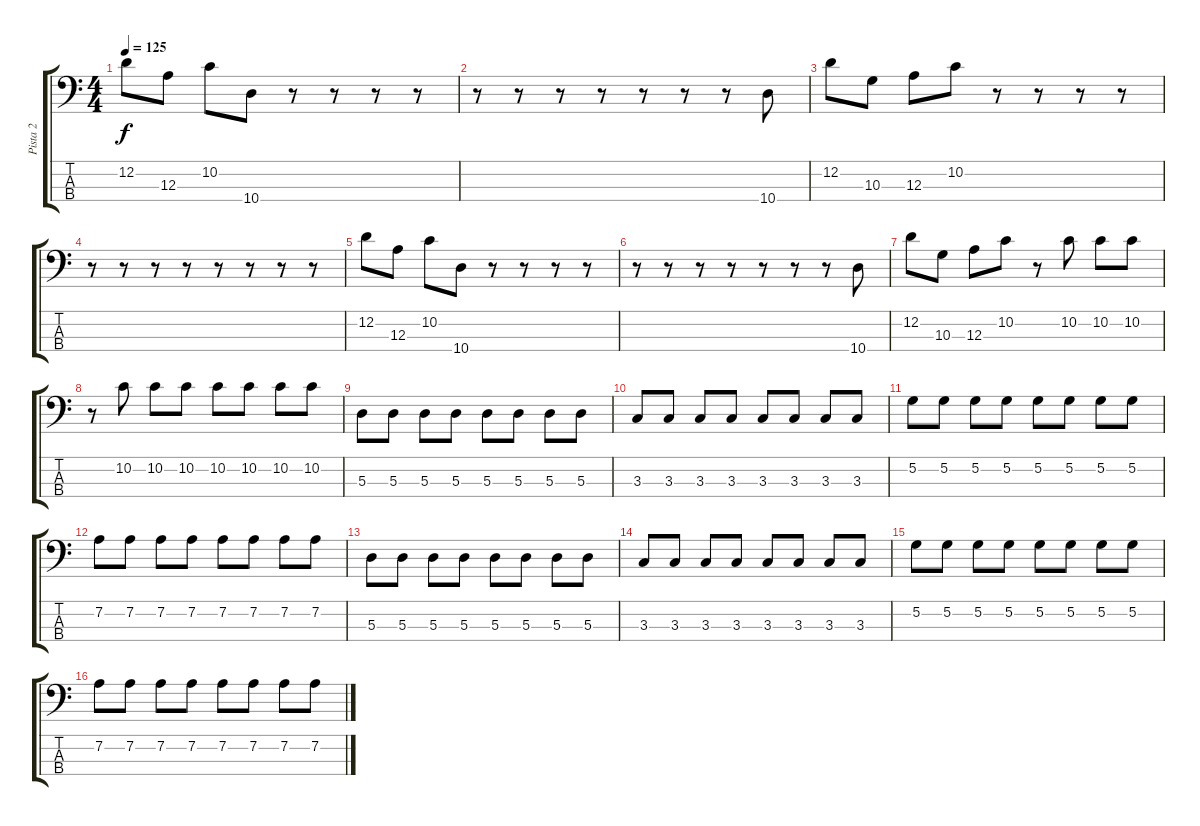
\track ("Pista 2" "Pista 2") {instrument electricbassfinger}
\staff {score tabs}
\tuning (G2 D2 A1 E1) {hide}
\ts (4 4)
\tempo 125
\clef f4
\ks c
12.2.8{dy f} 12.3.8 10.2.8 10.4.8 r.8 r.8 r.8 r.8 |
r.8 r.8 r.8 r.8 r.8 r.8 r.8 10.4.8 |
12.2.8 10.3.8 12.3.8 10.2.8 r.8 r.8 r.8 r.8 |
r.8 r.8 r.8 r.8 r.8 r.8 r.8 r.8 |
12.2.8 12.3.8 10.2.8 10.4.8 r.8 r.8 r.8 r.8 |
r.8 r.8 r.8 r.8 r.8 r.8 r.8 10.4.8 |
12.2.8 10.3.8 12.3.8 10.2.8 r.8 10.2.8 10.2.8 10.2.8 |
r.8 10.2.8 10.2.8 10.2.8 10.2.8 10.2.8 10.2.8 10.2.8 |
5.3.8 5.3.8 5.3.8 5.3.8 5.3.8 5.3.8 5.3.8 5.3.8 |
3.3.8 3.3.8 3.3.8 3.3.8 3.3.8 3.3.8 3.3.8 3.3.8 |
5.2.8 5.2.8 5.2.8 5.2.8 5.2.8 5.2.8 5.2.8 5.2.8 |
7.2.8 7.2.8 7.2.8 7.2.8 7.2.8 7.2.8 7.2.8 7.2.8 |
5.3.8 5.3.8 5.3.8 5.3.8 5.3.8 5.3.8 5.3.8 5.3.8 |
3.3.8 3.3.8 3.3.8 3.3.8 3.3.8 3.3.8 3.3.8 3.3.8 |
5.2.8 5.2.8 5.2.8 5.2.8 5.2.8 5.2.8 5.2.8 5.2.8 |
7.2.8 7.2.8 7.2.8 7.2.8 7.2.8 7.2.8 7.2.8 7.2.8
